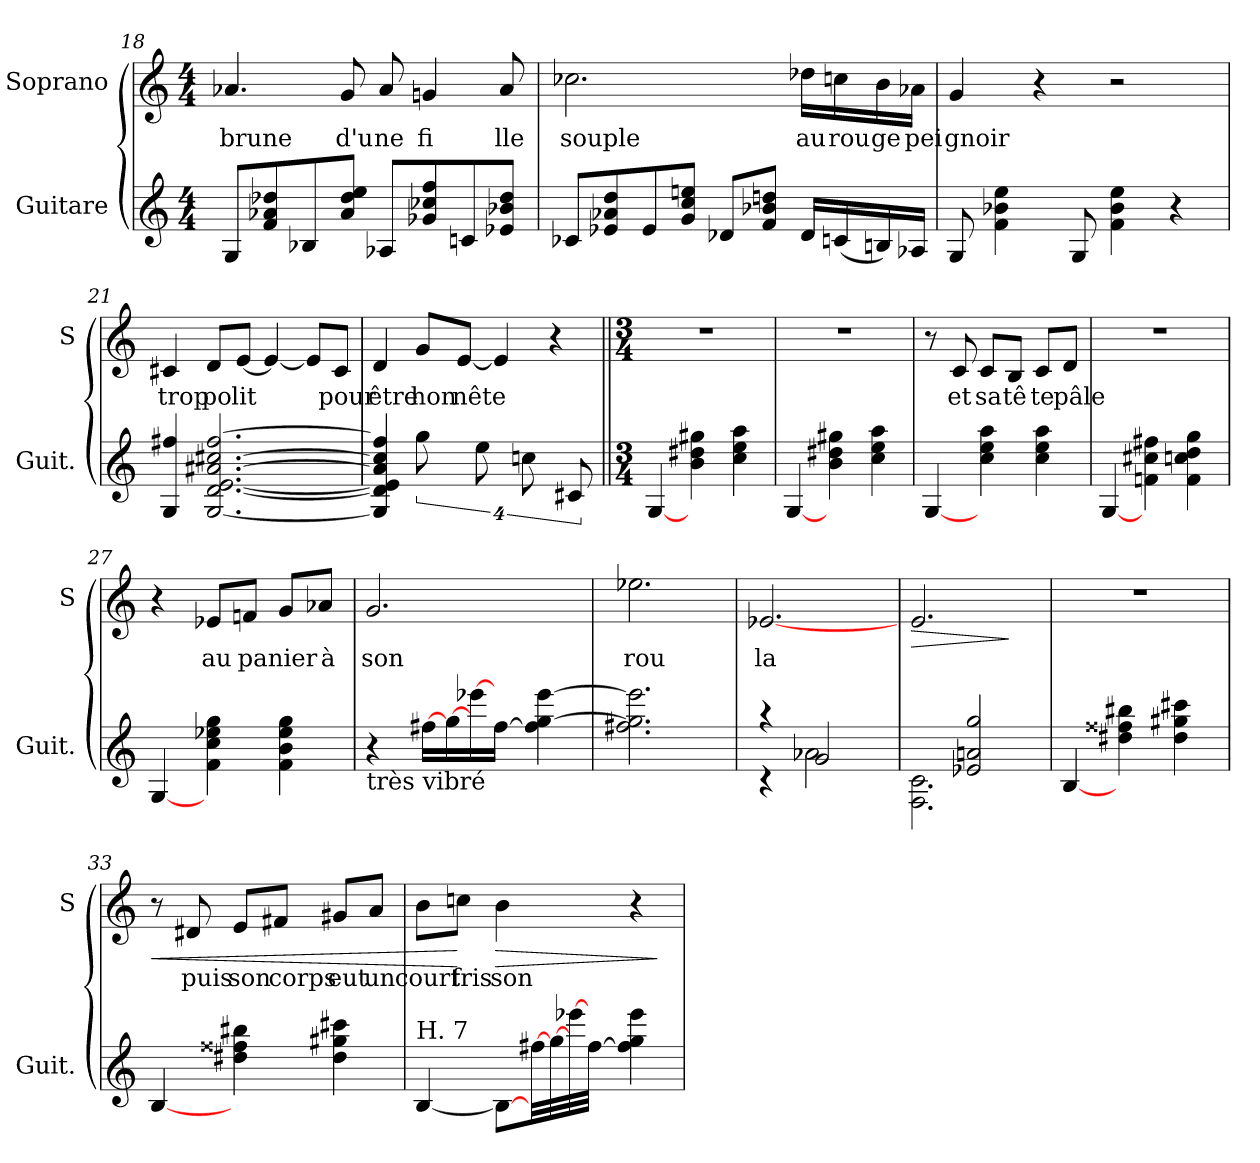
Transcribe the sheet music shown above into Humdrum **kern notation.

**kern	**kern	**text	**dynam
*part2	*part1	*part1	*part1
*staff2	*staff1	*staff1	*staff1
*I"Guitare	*I"Soprano	*	*
*I'Guit.	*I'S	*	*
!!LO:LB:g=z
*clefG2	*clefG2	*	*
*ITrd7c12	*	*	*
*k[]	*k[]	*	*
*C:	*C:	*	*
*M4/4	*M4/4	*	*
=18	=18	=18	=18
!	!	!LO:LY:b	!
8GG/L	4.a-X/	brune	.
8F/ 8A-X/ 8d-X/	.	.	.
8BB-X/	.	.	.
!	!	!LO:LY:b	!
8A-/ 8d-/ 8e/J	8g/	d'u	.
!	!	!LO:LY:b	!
8AA-X/L	8a-/	ne	.
!	!	!LO:LY:b	!
8G-X/ 8c-X/ 8f/	4gni/	fi	.
8Cn/	.	.	.
!	!	!LO:LY:b	!
8E-X/ 8B-X/ 8d-/J	8a-/	lle	.
=19	=19	=19	=19
!	!	!LO:LY:b	!
8C-X/L	2.cc-X\	souple	.
8E-X/ 8A-X/ 8d/	.	.	.
8E-/	.	.	.
8G/ 8c/ 8en/J	.	.	.
8D-X/L	.	.	.
8F/ 8B-X/ 8dn/J	.	.	.
!	!	!LO:LY:b	!
16D-/LL	16dd-X\LL	au	.
!	!	!LO:LY:b	!
(<16Cn/	16ccn\	rou	.
!	!	!LO:LY:b	!
16BBn/)	16b\	ge	.
!	!	!LO:LY:b	!
16AA-X/JJ	16a-X\JJ	pei	.
=20	=20	=20	=20
!	!	!LO:LY:b	!
8GG/	4g/	gnoir	.
4F\ 4B-X\ 4e\	.	.	.
.	4r	.	.
8GG/	.	.	.
4F\ 4B-\ 4e\	2r	.	.
4r	.	.	.
!!LO:PB:g=z
=21	=21	=21	=21
!	!	!LO:LY:b	!
4GG/ 4f#X/	4c#X/	trop	.
!	!	!LO:LY:b	!
[2.GG/ [2.D/ [2.E/ [2.A#X/ [2.c#X/ [2.f#/	8d/L	po	.
!	!	!LO:LY:b	!
.	[8e/J	lit	.
.	4e/_	.	.
.	8e/L]	.	.
!	!	!LO:LY:b	!
.	8c#/J	pour	.
=22	=22	=22	=22
!	!	!LO:LY:b	!
4GG/] 4D/] 4E/] 4A#/] 4c#/] 4f#/]	4d/	être	.
!	!	!LO:LY:b	!
16%3g\	8g/L	hon	.
!	!	!LO:LY:b	!
.	[8e/J	nête	.
16%3e\	.	.	.
.	4e/]	.	.
16%3cn\	.	.	.
.	4r	.	.
16%3C#X/	.	.	.
=23||	=23||	=23||	=23||
*M3/4	*M3/4	*	*
[4GG/	2.r	.	.
4B\ 4d#X\ 4g#X\	.	.	.
4c\ 4e\ 4a\	.	.	.
=24	=24	=24	=24
[4GG/	2.r	.	.
4B\ 4d#X\ 4g#X\	.	.	.
4c\ 4e\ 4a\	.	.	.
!!LO:LB:g=z
=25	=25	=25	=25
[4GG/	8r	.	.
!	!	!LO:LY:b	!
.	8c/	et	.
!	!	!LO:LY:b	!
4c\ 4e\ 4a\	8c/L	sa	.
!	!	!LO:LY:b	!
.	8B/J	tê	.
!	!	!LO:LY:b	!
4c\ 4e\ 4a\	8c/L	te	.
!	!	!LO:LY:b	!
.	8d/J	pâle	.
=26	=26	=26	=26
[4GG/	2.r	.	.
4Fn\ 4c#X\ 4f#X\	.	.	.
4F\ 4cn\ 4d\ 4g\	.	.	.
=27	=27	=27	=27
[4GG/	4r	.	.
!	!	!LO:LY:b	!
4F\ 4c\ 4e-X\ 4g\	8e-X/L	au	.
!	!	!LO:LY:b	!
.	8fni/J	pa	.
!	!	!LO:LY:b	!
4F\ 4B\ 4e-\ 4g\	8g/L	nier	.
!	!	!LO:LY:b	!
.	8a-X/J	à	.
=28	=28	=28	=28
!LO:TX:b:t=très vibré	!	!	!
!	!	!LO:LY:b	!
4r	2.g/	son	.
[16f#X\LL	.	.	.
[16g\	.	.	.
[16ee-X\	.	.	.
[16f#\JJ	.	.	.
4f#\] [4g\ [4ee-\	.	.	.
=29	=29	=29	=29
!	!	!LO:LY:b	!
2.f#i\ 2.g\] 2.ee-\]	2.ee-X:\	rou	.
!!LO:LB:g=z
=30	=30	=30	=30
*^	*	*	*
!	!	!	!LO:LY:b	!
4raa	4rc	[2.e-X/	la	.
2G/	2A-X\	.	.	.
=31	=31	=31	=31	=31
!	!	!	!	!LO:HP:b
4ryy	2.FF\ 2.C\	2.e/	.	>
2E-X/ 2An/ 2g/	.	.	.	.
*v	*v	*	*	*
.	.	.	]
=32	=32	=32	=32
[4BB/	2.r	.	.
4d#X\ 4f##X\ 4b#X\	.	.	.
4d#\ 4g#X\ 4cc#X\	.	.	.
=33	=33	=33	=33
!	!	!	!LO:HP:b
[4BB/	8r	.	<
!	!	!LO:LY:b	!
.	8d#X/	puis	.
!	!	!LO:LY:b	!
4d#X\ 4f##X\ 4b#X\	8e/L	son	.
!	!	!LO:LY:b	!
.	8f#X/J	corps	.
!	!	!LO:LY:b	!
4d#\ 4g#X\ 4cc#X\	8g#X/L	eut	.
!	!	!LO:LY:b	!
.	8a/J	un	.
=34	=34	=34	=34
!LO:TX:a:t=H. 7	!	!	!
!	!	!LO:LY:b	!
[4BB/	8b\L	court	.
!	!	!LO:LY:b	!
.	8ccni\J	fris	[
!	!	!LO:LY:b	!LO:HP:b
8BB\L_	4b\	son	>
[32f#X\LL	.	.	.
[32g\	.	.	.
[32ee-X\	.	.	.
[32f#\JJJ	.	.	.
4f#\] 4g\ 4ee-\	4r	.	.
.	.	.	]
=	=	=	=
*-	*-	*-	*-
